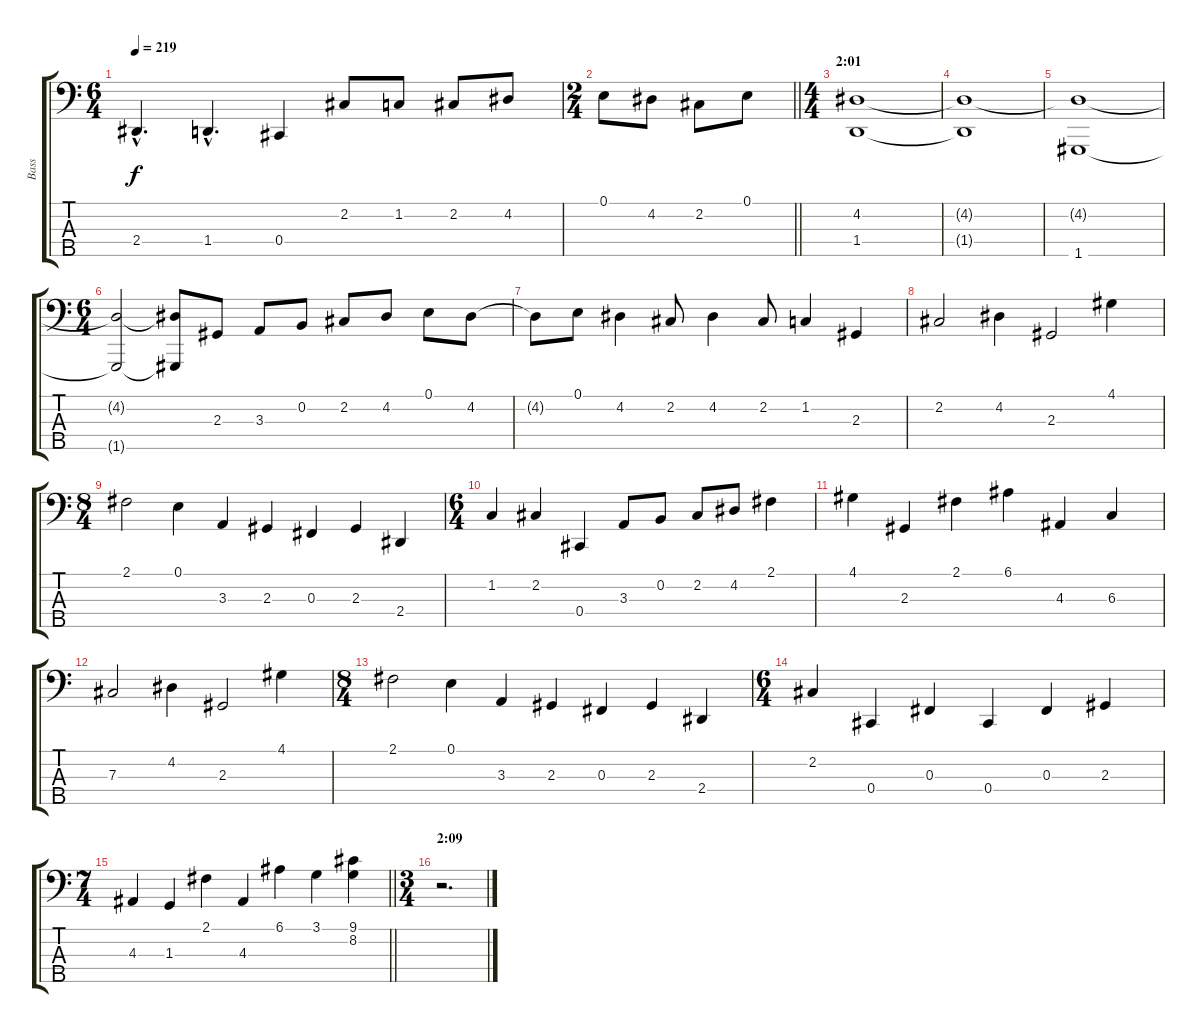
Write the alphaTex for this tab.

\track ("Bass" "Bass") {instrument electricbassfinger}
\staff {score tabs}
\tuning (E2 B1 Gb1 Db1 G0) {hide}
\ts (6 4)
\tempo 219
\clef f4
\ks c
2.4{hac}.4{d dy f} 1.4{hac}.4{d} 0.4.4 2.2.8 1.2.8 2.2.8 4.2.8 |
\ts (2 4)
\barLineRight lightlight
0.1.8 4.2.8 2.2.8 0.1.8 |
\ts (4 4)
\section ("" "2:01")
(4.2 1.4).1 |
(4.2{t} 1.4{t}).1 |
(4.2{t} 1.5).1 |
\ts (6 4)
(4.2{t} 1.5{t}).2 (4.2{t} 1.5{t}).8 2.3.8 3.3.8 0.2.8 2.2.8 4.2.8 0.1.8 4.2.8 |
4.2{t}.8 0.1.8 4.2.4 2.2.8 4.2.4 2.2.8 1.2.4 2.3.4 |
2.2.2 4.2.4 2.3.2 4.1.4 |
\ts (8 4)
2.1.2 0.1.4 3.3.4 2.3.4 0.3.4 2.3.4 2.4.4 |
\ts (6 4)
1.2.4 2.2.4 0.4.4 3.3.8 0.2.8 2.2.8 4.2.8 2.1.4 |
4.1.4 2.3.4 2.1.4 6.1.4 4.3.4 6.3.4 |
7.3.2 4.2.4 2.3.2 4.1.4 |
\ts (8 4)
2.1.2 0.1.4 3.3.4 2.3.4 0.3.4 2.3.4 2.4.4 |
\ts (6 4)
2.2.4 0.4.4 0.3.4 0.4.4 0.3.4 2.3.4 |
\ts (7 4)
\barLineRight lightlight
4.3.4 1.3.4 2.1.4 4.3.4 6.1.4 3.1.4 (9.1 8.2).4 |
\ts (3 4)
\section ("" "2:09")
r.2{d}
